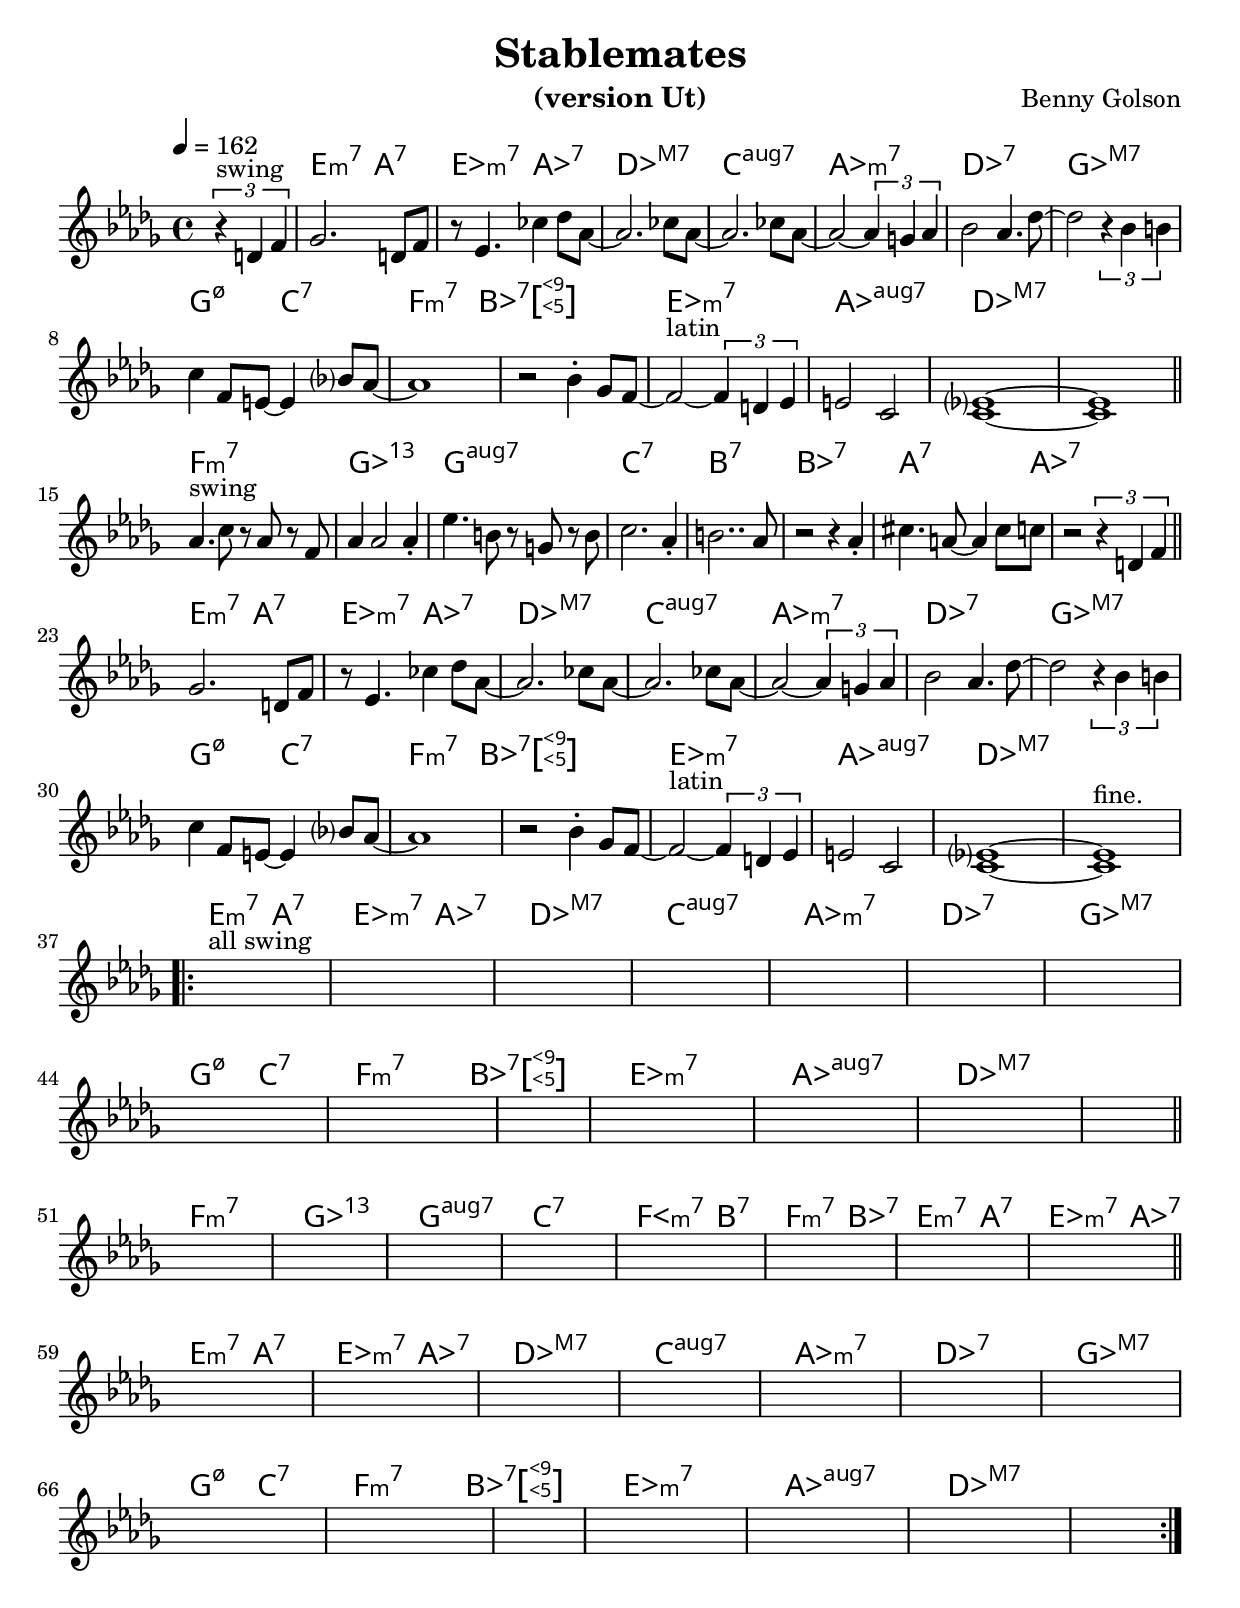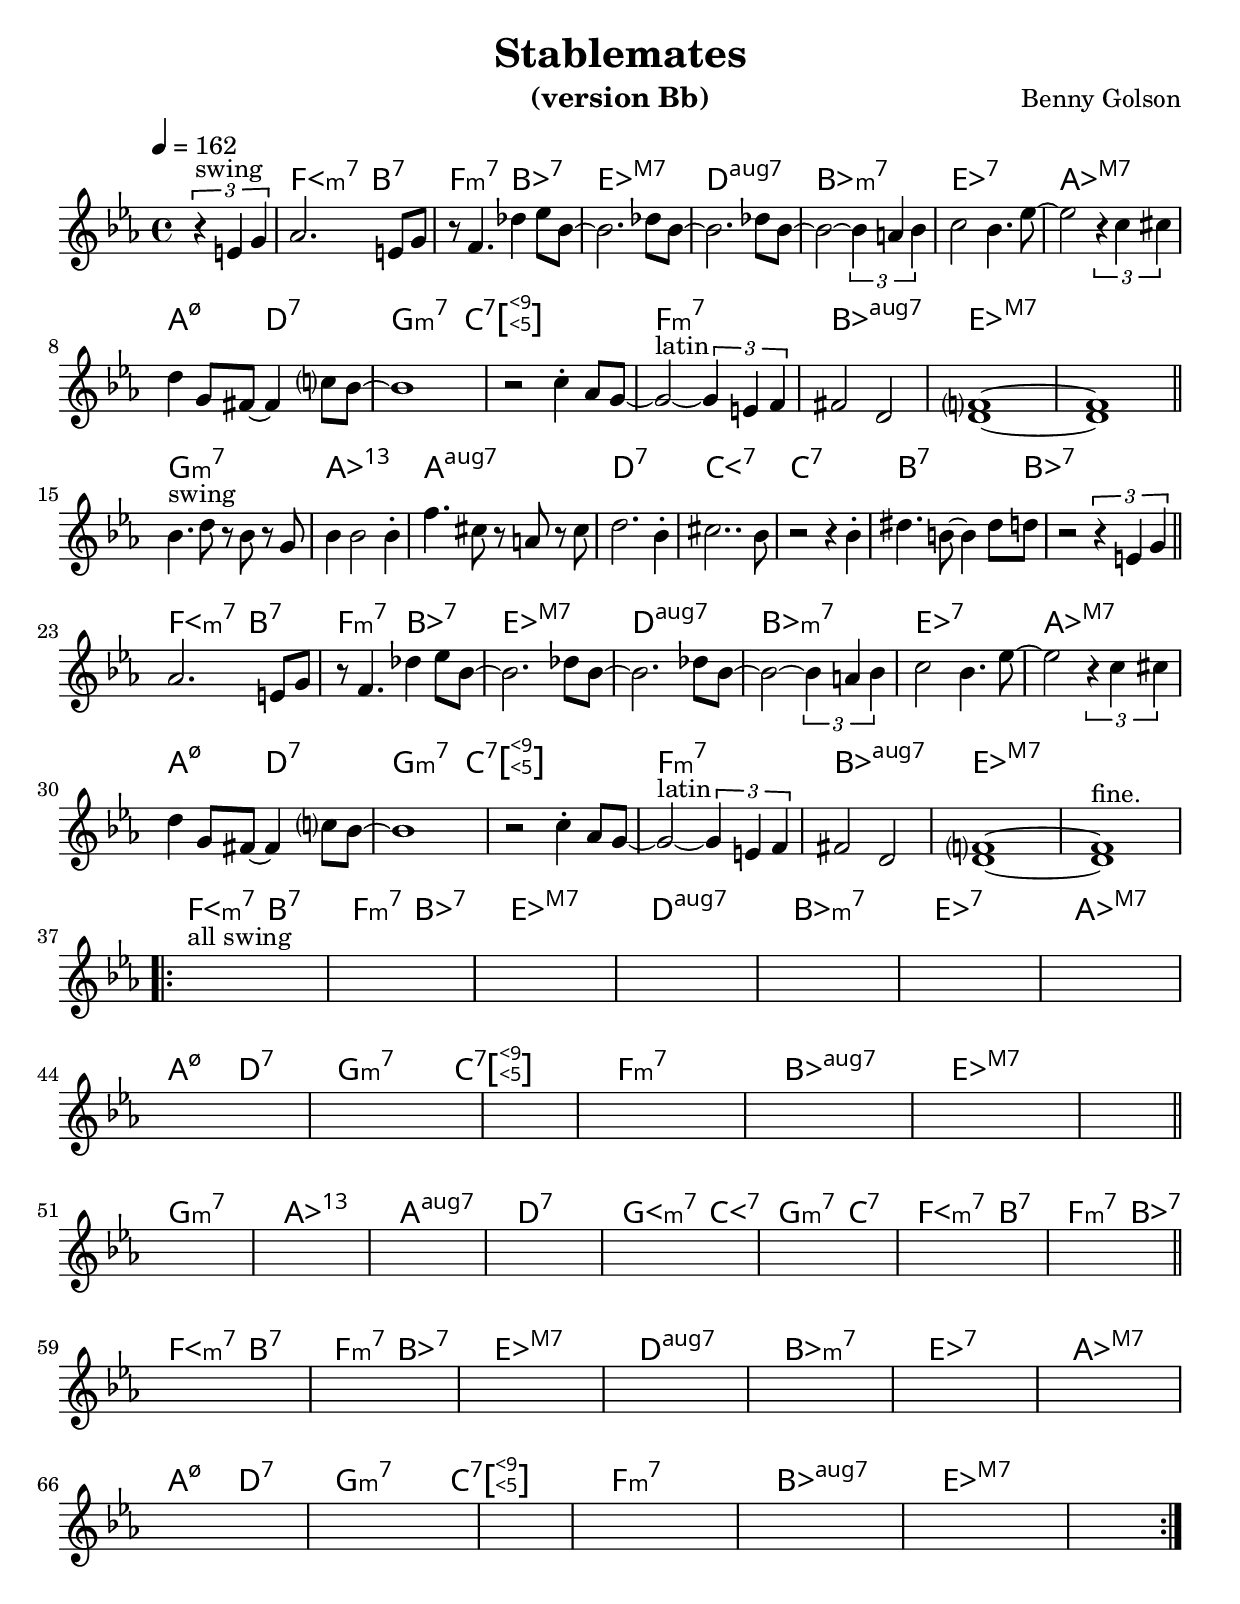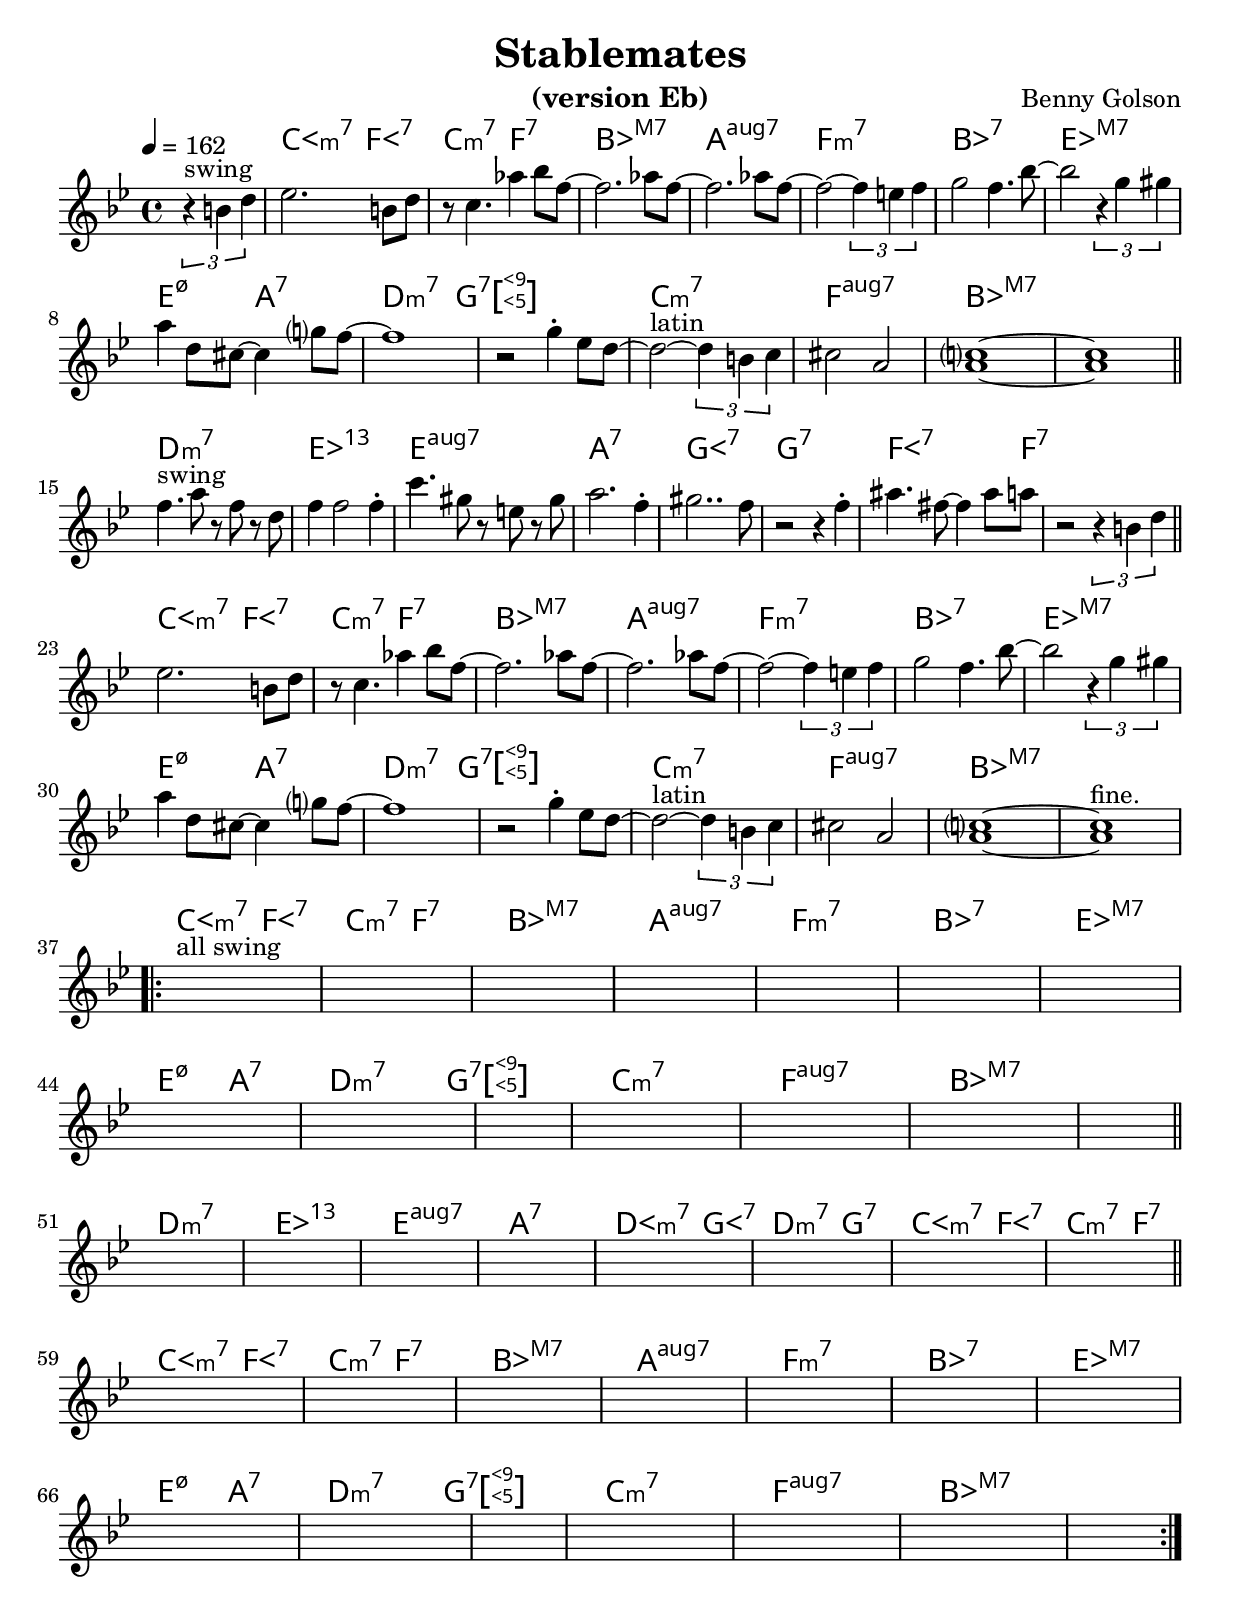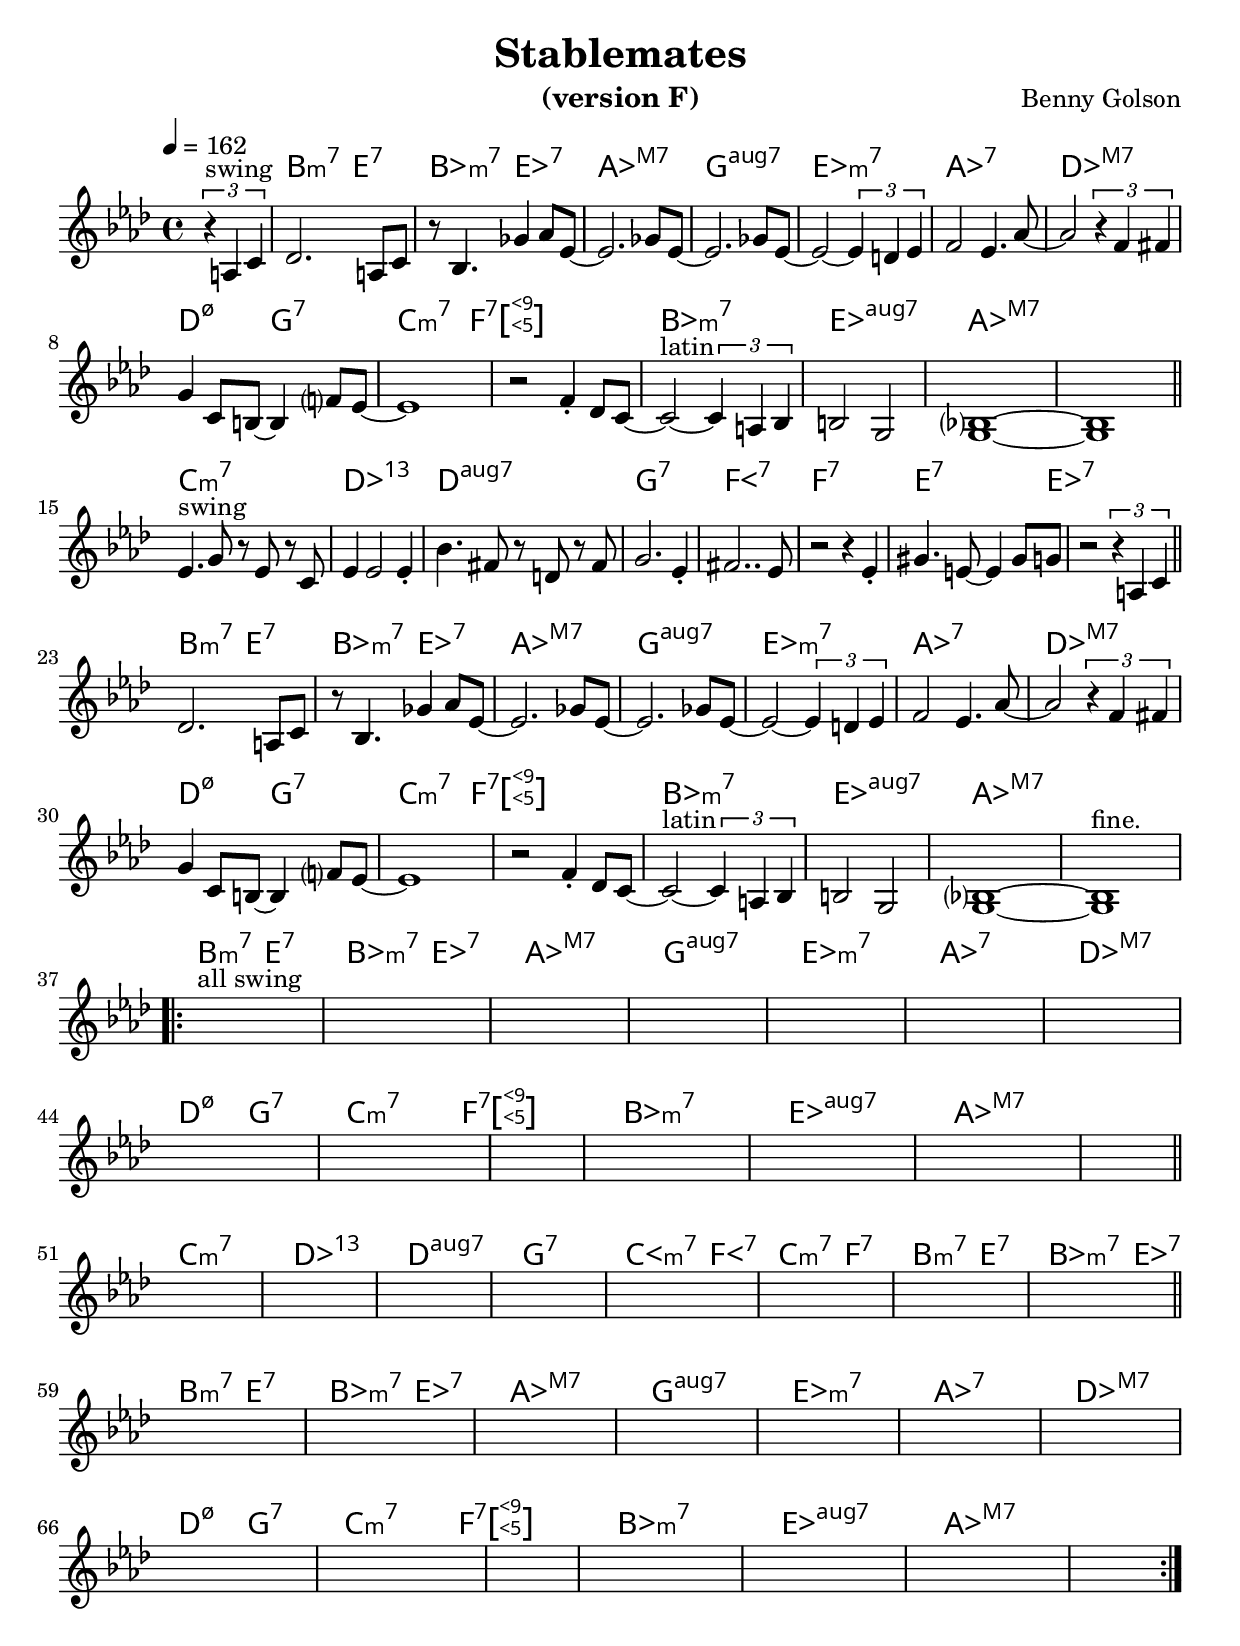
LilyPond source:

% Created on Mon Sep 20 15:23:38 CEST 2010
\version "2.22.0"

#(set-global-staff-size 22)
#(set-default-paper-size "a4")

\include "utils/AccordsJazzDefs.ly"

\paper { indent = 0\cm} 

\header {
	title = "Stablemates" 
 	composer = "Benny Golson"
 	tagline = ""

}


accords = \chords {
  \partial 2 s2
  e2:m7 a:7 es:m7 aes:7 des1:maj7 c:7.5+
  aes:m7 des:7 ges:maj7 g2:m7.5- c:7 f2..:m7 bes8:7.5+.9+ s1
  es1:m7 aes:7.5+ des:maj7 s
  
  f:m7 ges:13 g:7.5+ c:7
  b:7 bes:7 a2..:7 aes8:7 s1
  
  e2:m7 a:7 es:m7 aes:7 des1:maj7 c:7.5+
  aes:m7 des:7 ges:maj7 g2:m7.5- c:7 f2..:m7 bes8:7.5+.9+ s1
  es1:m7 aes:7.5+ des:maj7 s

  \repeat volta 2 {
  e2:m7 a:7 es:m7 aes:7 des1:maj7 c:7.5+
  aes:m7 des:7 ges:maj7 g2:m7.5- c:7 f2..:m7 bes8:7.5+.9+ s1
  es1:m7 aes:7.5+ des:maj7 s
  
  f:m7 ges:13 g:7.5+ c:7
  fis2:m7 b:7 f:m7 bes:7 e:m7 a:7 es:m7 aes:7
  
  e2:m7 a:7 es:m7 aes:7 des1:maj7 c:7.5+
  aes:m7 des:7 ges:maj7 g2:m7.5- c:7 f2..:m7 bes8:7.5+.9+ s1
  es1:m7 aes:7.5+ des:maj7 s
  }
}

staffViolon = \new Staff {
	\time 4/4
	\tempo 4 = 162
	\set Staff.midiInstrument = "trumpet"
	\key des \major
	\clef treble
	\accidentalStyle "modern-cautionary"
	\relative c' { 	
 % Type notes here 
\compressEmptyMeasures
\set Timing.beamExceptions = #'()
\partial 2 \times 2/3 {r4^"swing" d f}
ges2. d8 f r es4. ces'4 des8 aes~ 
aes2. ces8 aes~ aes2. ces8 aes~
aes2~ \times 2/3 {aes4 g aes} bes2 aes4. des8~
des2 \times 2/3 {r4 bes b} c f,8 e~ e4 bes'8 aes~
aes1 r2 bes4-. ges8 f~
f2~^"latin" \times 2/3 {f4 d es} e2 c
<c es>1~ <c es>1
\bar "||" \break
aes'4.^"swing" c8 r aes r f aes4 aes2 aes4-.
es'4. b8 r g r b c2. aes4-.
b2.. aes8 r2 r4 aes-.
cis4. a8~ a4 cis8 c r2 \times 2/3 {r4 d, f}
\bar "||" \break
ges2. d8 f r es4. ces'4 des8 aes~ 
aes2. ces8 aes~ aes2. ces8 aes~
aes2~ \times 2/3 {aes4 g aes} bes2 aes4. des8~
des2 \times 2/3 {r4 bes b} c f,8 e~ e4 bes'8 aes~
aes1 r2 bes4-. ges8 f~
f2~^"latin" \times 2/3 {f4 d es} e2 c
<c es>1~ <c es>1^"fine."
\break
\repeat volta 2 {
s1^"all swing" s s s s s s s
s s s s s s
\bar "||" \break
s1 s s s s s s s
\bar "||" \break
s1 s s s s s s s
s s s s s s
}
}
}


theme = \staffViolon

\include "utils/books.ly"
